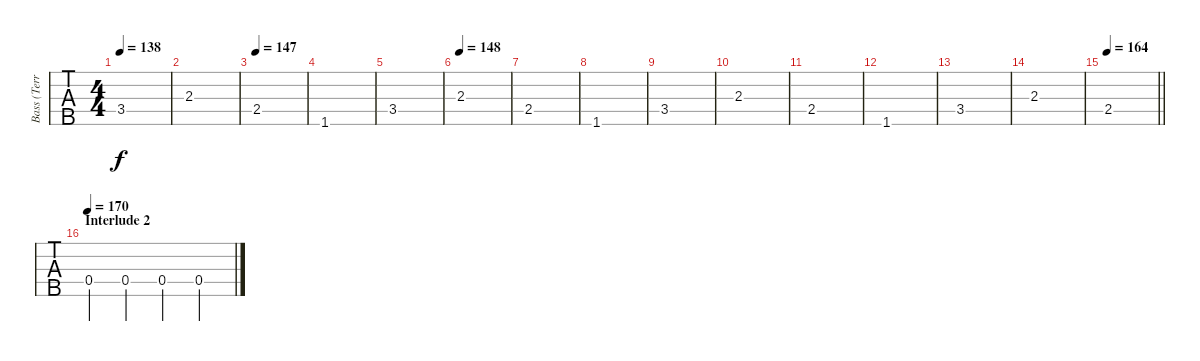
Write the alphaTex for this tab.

\track ("Bass (Terry Butler)" "Bass (Terr") {instrument electricbassfinger}
\staff {tabs}
\tuning (F2 C2 G1 D1 A0) {hide}
\ts (4 4)
\tempo 138
\clef f4
\ks c
3.4.1{dy f} |
2.3.1 |
\tempo 145
\tempo 147
2.4.1 |
1.5.1 |
3.4.1 |
\tempo 148
2.3.1 |
2.4.1 |
1.5.1 |
3.4.1 |
2.3.1 |
2.4.1 |
1.5.1 |
3.4.1 |
2.3.1 |
\tempo 164
\barLineRight lightlight
2.4.1 |
\section ("" "Interlude 2")
\tempo 173
\tempo 170
0.4.4 0.4.4 0.4.4 0.4.4
